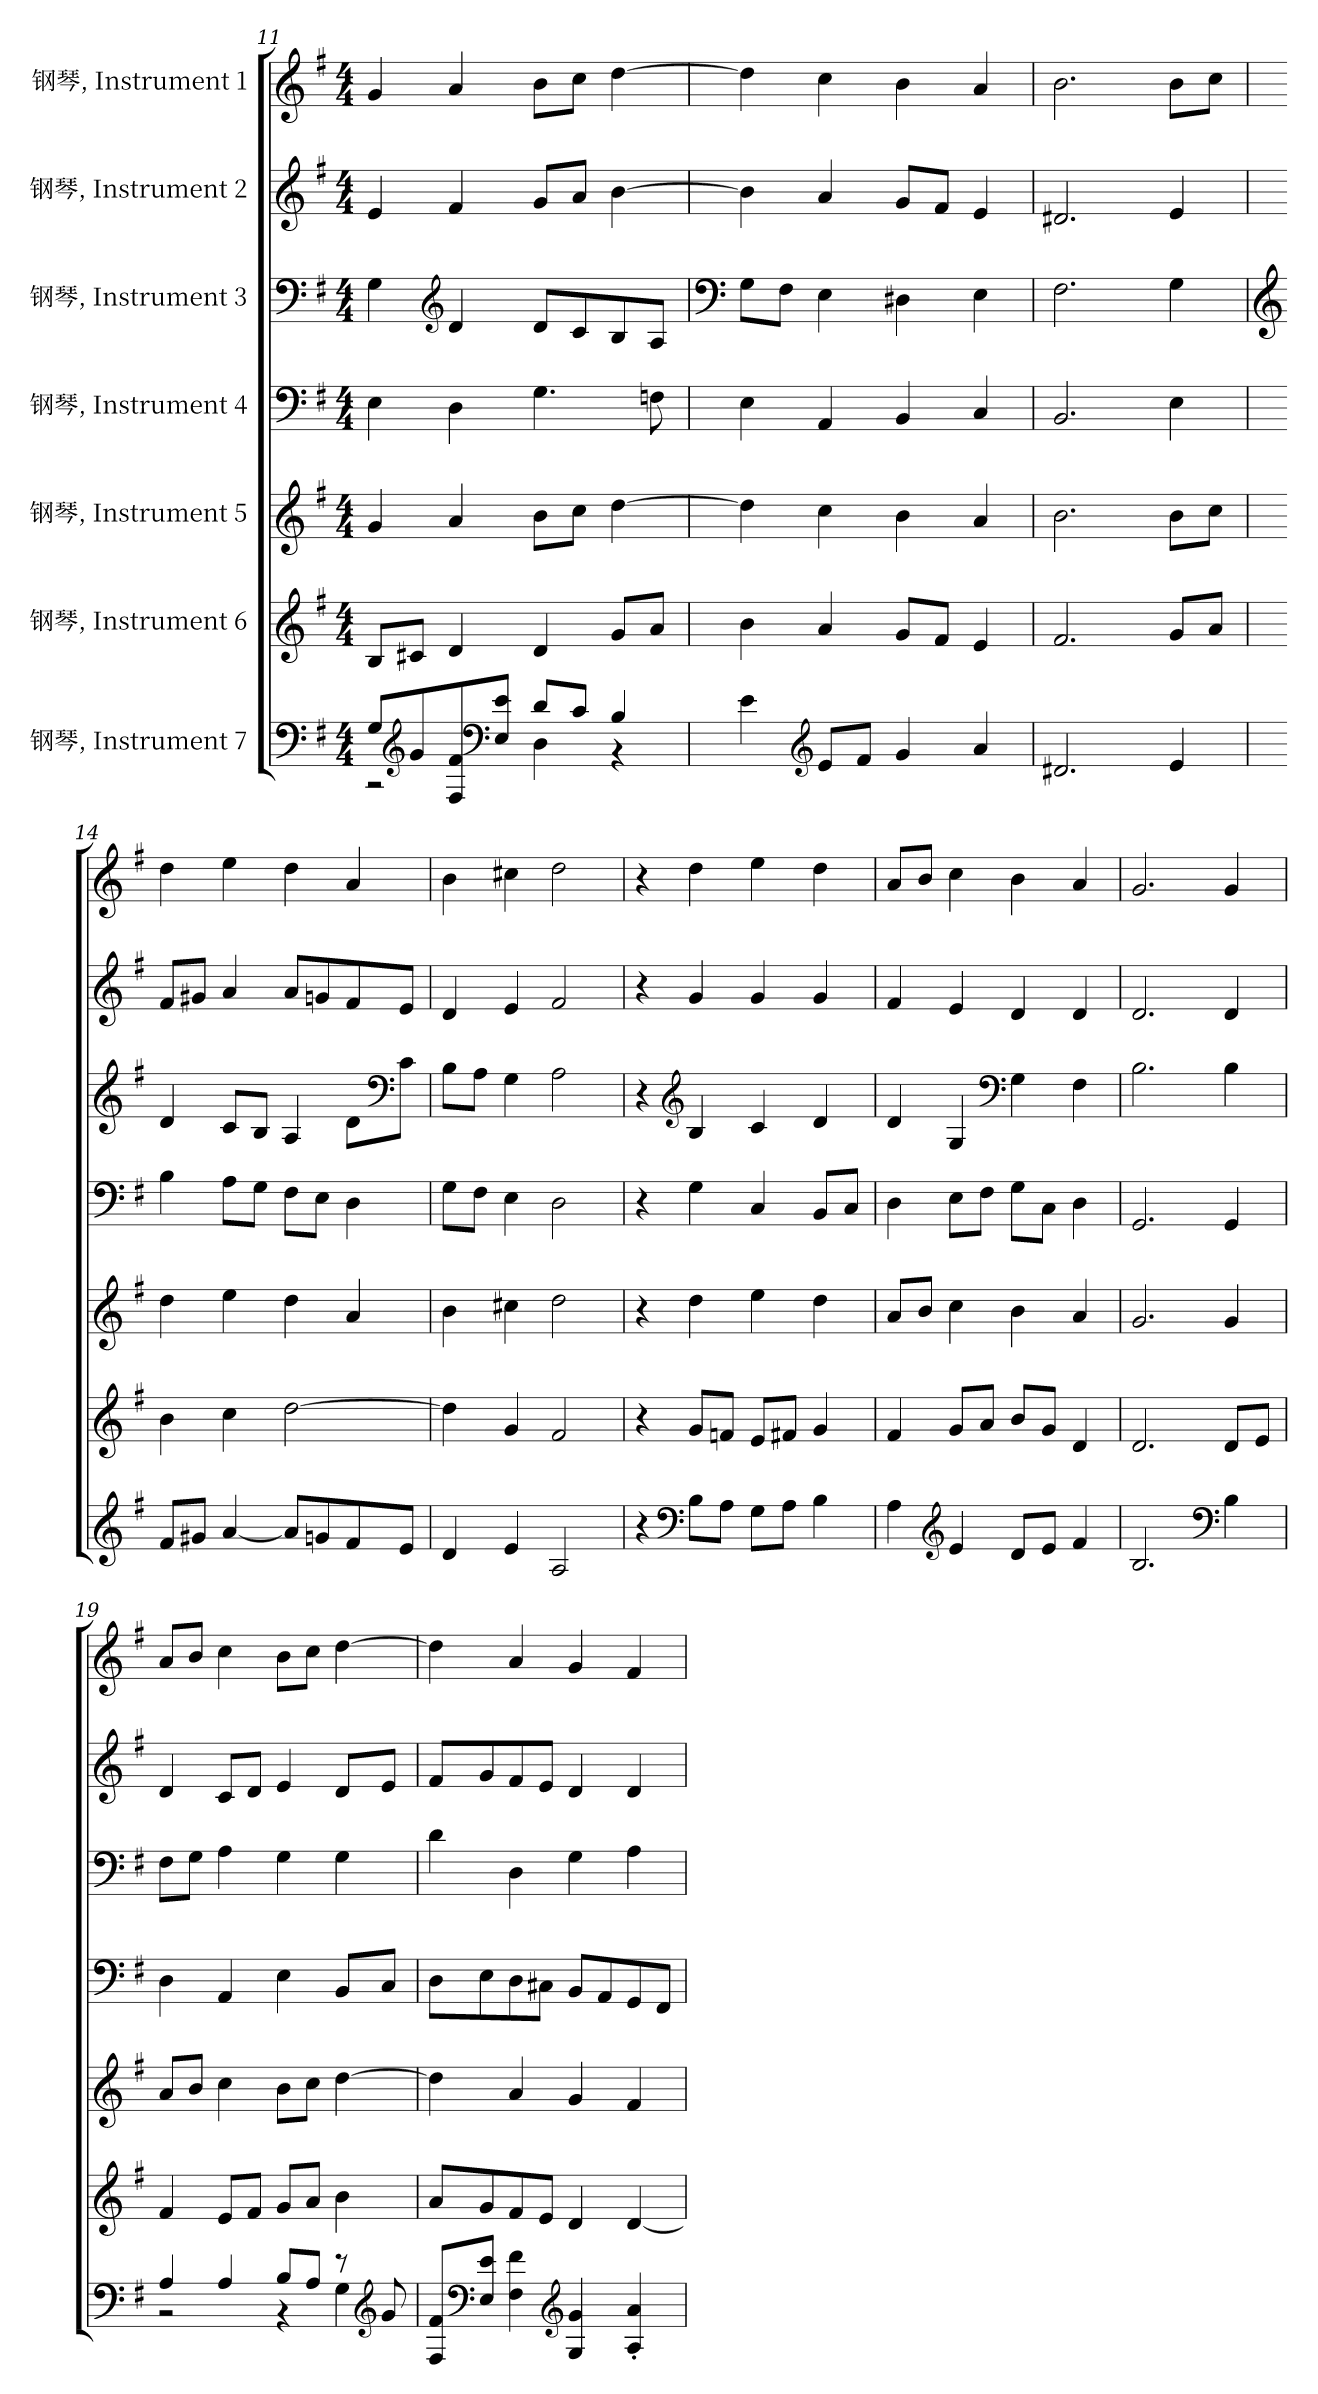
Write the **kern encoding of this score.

**kern	**kern	**kern	**kern	**kern	**kern	**kern
*part7	*part6	*part5	*part4	*part3	*part2	*part1
*staff7	*staff6	*staff5	*staff4	*staff3	*staff2	*staff1
*I"钢琴, Instrument 7	*I"钢琴, Instrument 6	*I"钢琴, Instrument 5	*I"钢琴, Instrument 4	*I"钢琴, Instrument 3	*I"钢琴, Instrument 2	*I"钢琴, Instrument 1
!!LO:PB:g=z
*clefF4	*clefG2	*clefG2	*clefF4	*clefF4	*clefG2	*clefG2
*k[f#]	*k[f#]	*k[f#]	*k[f#]	*k[f#]	*k[f#]	*k[f#]
*M4/4	*M4/4	*M4/4	*M4/4	*M4/4	*M4/4	*M4/4
=11	=11	=11	=11	=11	=11	=11
*^	*	*	*	*	*	*
8G/L	2r	8B/L	4g/	4E\	4G\	4e/	4g/
*clefG2	*	*	*	*	*	*	*
8g/	.	8c#X/J	.	.	.	.	.
*	*	*	*	*	*clefG2	*	*
8F#/ 8f#/	.	4d/	4a/	4D\	4d/	4f#/	4a/
*clefF4	*	*	*	*	*	*	*
8E/ 8e/J	.	.	.	.	.	.	.
8d/L	4D\	4d/	8b\L	4.G\	8d/L	8g/L	8b\L
8c/J	.	.	8cc\J	.	8c/	8a/J	8cc\J
4B/	4r	8g/L	[4dd\	.	8B/	[4b\	[4dd\
.	.	8a/J	.	8Fn\	8A/J	.	.
*v	*v	*	*	*	*	*	*
=12	=12	=12	=12	=12	=12	=12
*	*	*	*	*clefF4	*	*
4e\	4b\	4dd\]	4E\	8G\L	4b\]	4dd\]
.	.	.	.	8F#\J	.	.
*clefG2	*	*	*	*	*	*
8e/L	4a/	4cc\	4AA/	4E\	4a/	4cc\
8f#/J	.	.	.	.	.	.
4g/	8g/L	4b\	4BB/	4D#X\	8g/L	4b\
.	8f#/J	.	.	.	8f#/J	.
4a/	4e/	4a/	4C/	4E\	4e/	4a/
=13	=13	=13	=13	=13	=13	=13
2.d#X/	2.f#/	2.b\	2.BB/	2.F#\	2.d#X/	2.b\
4e/	8g/L	8b\L	4E\	4G\	4e/	8b\L
.	8a/J	8cc\J	.	.	.	8cc\J
=14	=14	=14	=14	=14	=14	=14
*	*	*	*	*clefG2	*	*
8f#/L	4b\	4dd\	4B\	4d/	8f#/L	4dd\
8g#X/J	.	.	.	.	8g#X/J	.
[4a/	4cc\	4ee\	8A\L	8c/L	4a/	4ee\
.	.	.	8G\J	8B/J	.	.
8a/L]	[2dd\	4dd\	8F#\L	4A/	8a/L	4dd\
8gn/	.	.	8E\J	.	8gn/	.
8f#/	.	4a/	4D\	8d\L	8f#/	4a/
*	*	*	*	*clefF4	*	*
8e/J	.	.	.	8c\J	8e/J	.
!!LO:PB:g=z
=15	=15	=15	=15	=15	=15	=15
4d/	4dd\]	4b\	8G\L	8B\L	4d/	4b\
.	.	.	8F#\J	8A\J	.	.
4e/	4g/	4cc#X\	4E\	4G\	4e/	4cc#X\
2A/	2f#/	2dd\	2D\	2A\	2f#/	2dd\
=16	=16	=16	=16	=16	=16	=16
4r	4r	4r	4r	4r	4r	4r
*clefF4	*	*	*	*clefG2	*	*
8B\L	8g/L	4dd\	4G\	4B/	4g/	4dd\
8A\J	8fn/J	.	.	.	.	.
8G\L	8e/L	4ee\	4C/	4c/	4g/	4ee\
8A\J	8f#X/J	.	.	.	.	.
4B\	4g/	4dd\	8BB/L	4d/	4g/	4dd\
.	.	.	8C/J	.	.	.
=17	=17	=17	=17	=17	=17	=17
4A\	4f#/	8a/L	4D\	4d/	4f#/	8a/L
.	.	8b/J	.	.	.	8b/J
*clefG2	*	*	*	*	*	*
4e/	8g/L	4cc\	8E\L	4G/	4e/	4cc\
.	8a/J	.	8F#\J	.	.	.
*	*	*	*	*clefF4	*	*
8d/L	8b/L	4b\	8G\L	4G\	4d/	4b\
8e/J	8g/J	.	8C\J	.	.	.
4f#/	4d/	4a/	4D\	4F#\	4d/	4a/
=18	=18	=18	=18	=18	=18	=18
2.B/	2.d/	2.g/	2.GG/	2.B\	2.d/	2.g/
*clefF4	*	*	*	*	*	*
4B\	8d/L	4g/	4GG/	4B\	4d/	4g/
.	8e/J	.	.	.	.	.
=19	=19	=19	=19	=19	=19	=19
*^	*	*	*	*	*	*
4A/	2r	4f#/	8a/L	4D\	8F#\L	4d/	8a/L
.	.	.	8b/J	.	8G\J	.	8b/J
4A/	.	8e/L	4cc\	4AA/	4A\	8c/L	4cc\
.	.	8f#/J	.	.	.	8d/J	.
8B/L	4r	8g/L	8b\L	4E\	4G\	4e/	8b\L
8A/J	.	8a/J	8cc\J	.	.	.	8cc\J
8r	4G\	4b\	[4dd\	8BB/L	4G\	8d/L	[4dd\
*clefG2	*	*	*	*	*	*	*
8g/	.	.	.	8C/J	.	8e/J	.
*v	*v	*	*	*	*	*	*
!!LO:PB:g=z
=20	=20	=20	=20	=20	=20	=20
8F#/ 8f#/L	8a/L	4dd\]	8D\L	4d\	8f#/L	4dd\]
*clefF4	*	*	*	*	*	*
8E/ 8e/J	8g/	.	8E\	.	8g/	.
4F#\ 4f#\	8f#/	4a/	8D\	4D\	8f#/	4a/
.	8e/J	.	8C#X\J	.	8e/J	.
*clefG2	*	*	*	*	*	*
4G/ 4g/	4d/	4g/	8BB/L	4G\	4d/	4g/
.	.	.	8AA/	.	.	.
4A/' 4a/'	[4d/	4f#/	8GG/	4A\	4d/	4f#/
.	.	.	8FF#/J	.	.	.
=	=	=	=	=	=	=
*-	*-	*-	*-	*-	*-	*-
